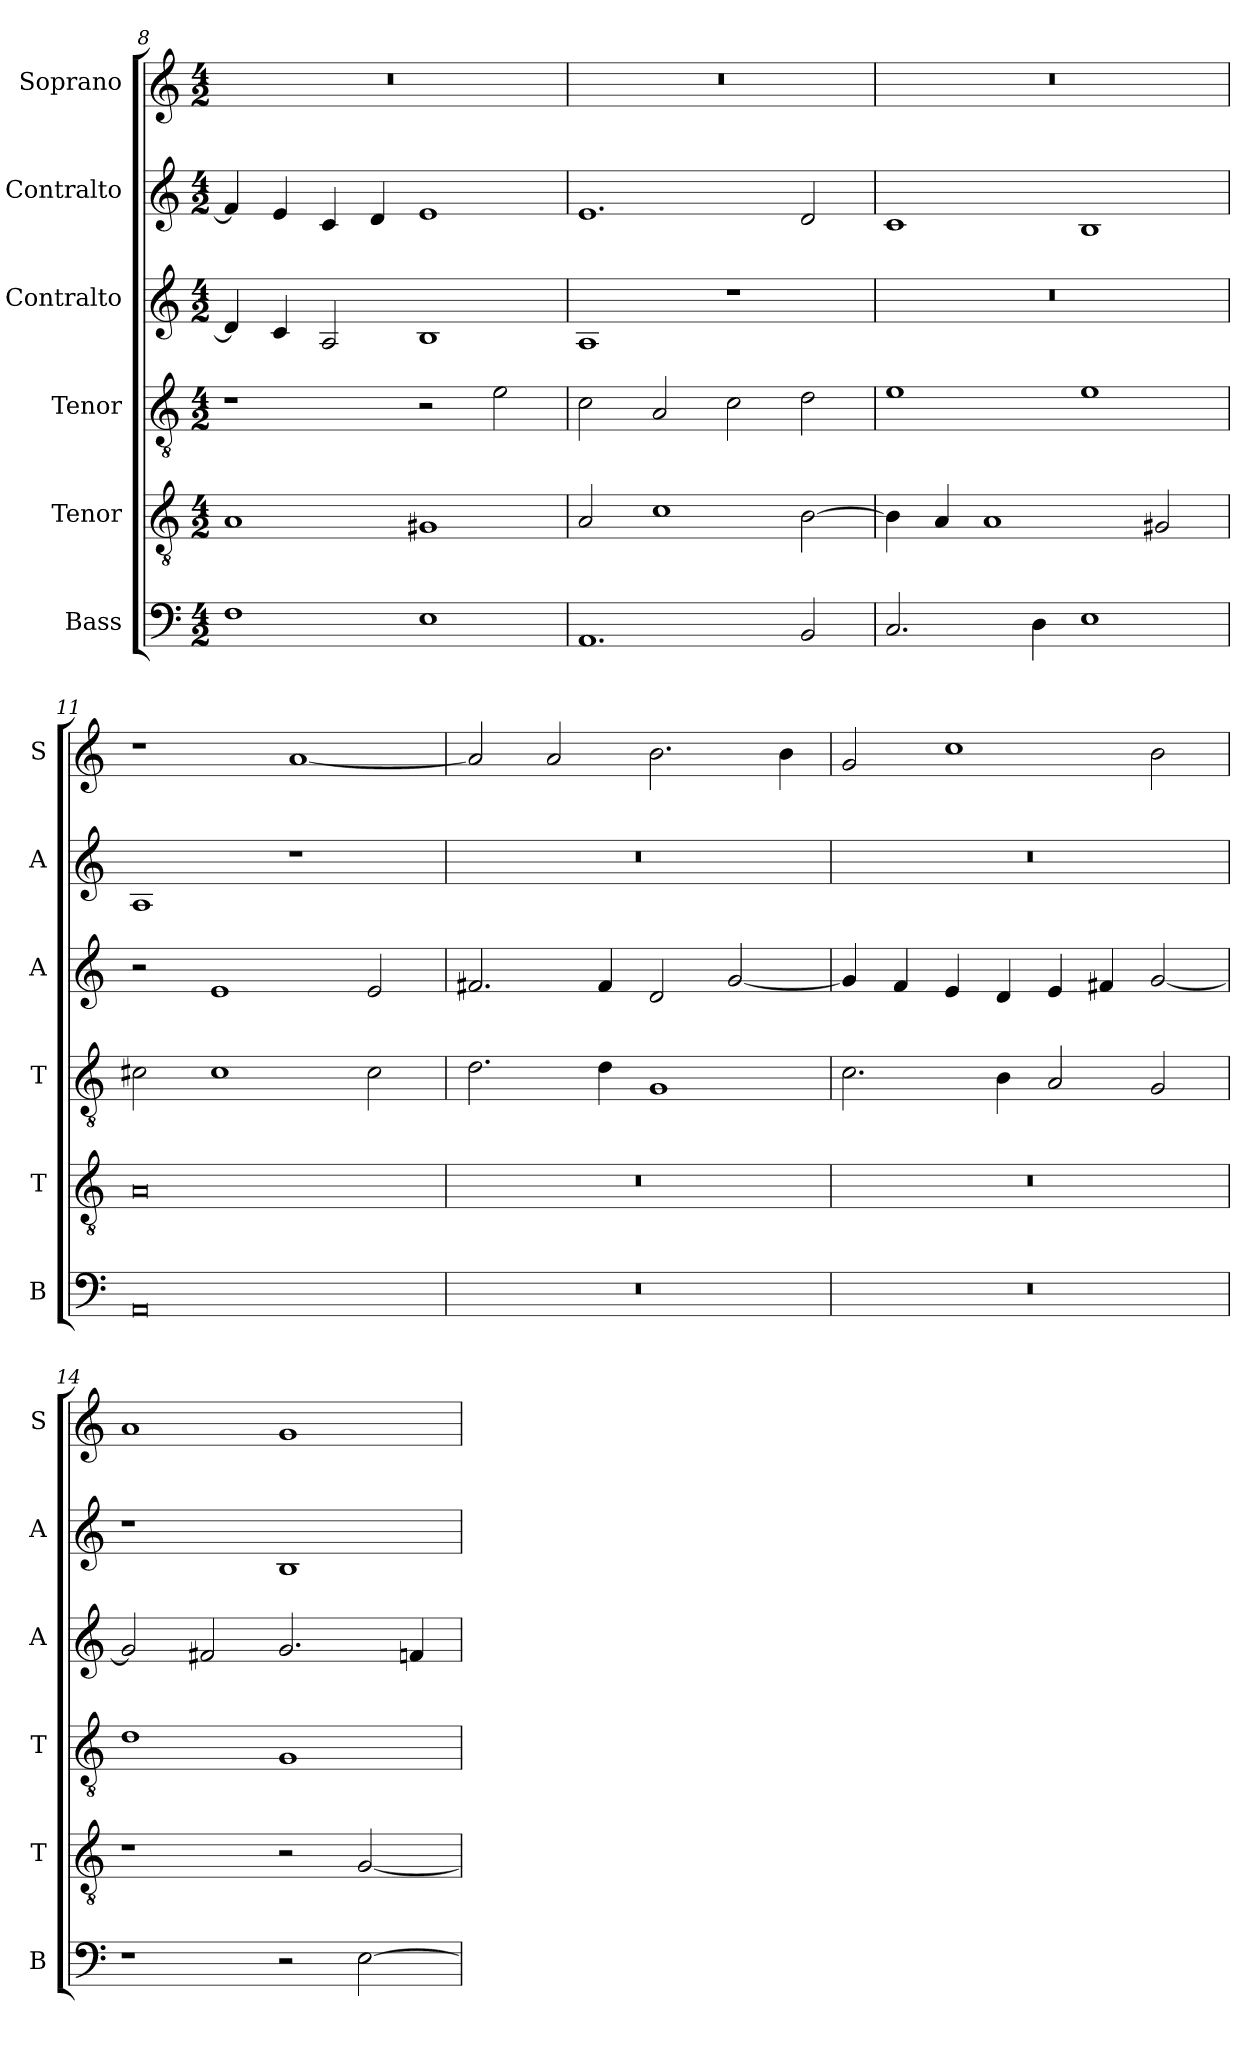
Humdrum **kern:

**kern	**kern	**kern	**kern	**kern	**kern
*part6	*part5	*part4	*part3	*part2	*part1
*staff6	*staff5	*staff4	*staff3	*staff2	*staff1
*I"Bass	*I"Tenor	*I"Tenor	*I"Contralto	*I"Contralto	*I"Soprano
*I'B	*I'T	*I'T	*I'A	*I'A	*I'S
*clefF4	*clefGv2	*clefGv2	*clefG2	*clefG2	*clefG2
*k[]	*k[]	*k[]	*k[]	*k[]	*k[]
*A:aeo	*A:aeo	*A:aeo	*A:aeo	*A:aeo	*A:aeo
*M4/2	*M4/2	*M4/2	*M4/2	*M4/2	*M4/2
=8	=8	=8	=8	=8	=8
1F	1A	1r	4d]	4f]	0r
.	.	.	4c	4e	.
.	.	.	2A	4c	.
.	.	.	.	4d	.
1E	1G#X	2r	1B	1e	.
.	.	2e	.	.	.
=9	=9	=9	=9	=9	=9
1.AA	2A	2c	1A	1.e	0r
.	1c	2A	.	.	.
.	.	2c	1r	.	.
2BB	[2B	2d	.	2d	.
=10	=10	=10	=10	=10	=10
2.C	4B]	1e	0r	1c	0r
.	4A	.	.	.	.
.	1A	.	.	.	.
4D	.	.	.	.	.
1E	.	1e	.	1B	.
.	2G#X	.	.	.	.
=11	=11	=11	=11	=11	=11
0AA	0A	2c#X	2r	1A	1r
.	.	1c#	1e	.	.
.	.	.	.	1r	[1a
.	.	2c#	2e	.	.
=12	=12	=12	=12	=12	=12
0r	0r	2.d	2.f#X	0r	2a]
.	.	.	.	.	2a
.	.	4d	4f#	.	.
.	.	1G	2d	.	2.b
.	.	.	[2g	.	.
.	.	.	.	.	4b
=13	=13	=13	=13	=13	=13
0r	0r	2.c	4g]	0r	2g
.	.	.	4f	.	.
.	.	.	4e	.	1cc
.	.	4B	4d	.	.
.	.	2A	4e	.	.
.	.	.	4f#X	.	.
.	.	2G	[2g	.	2b
=14	=14	=14	=14	=14	=14
1r	1r	1d	2g]	1r	1a
.	.	.	2f#X	.	.
2r	2r	1G	2.g	1B	1g
[2E	[2G	.	.	.	.
.	.	.	4fn	.	.
=	=	=	=	=	=
*-	*-	*-	*-	*-	*-
